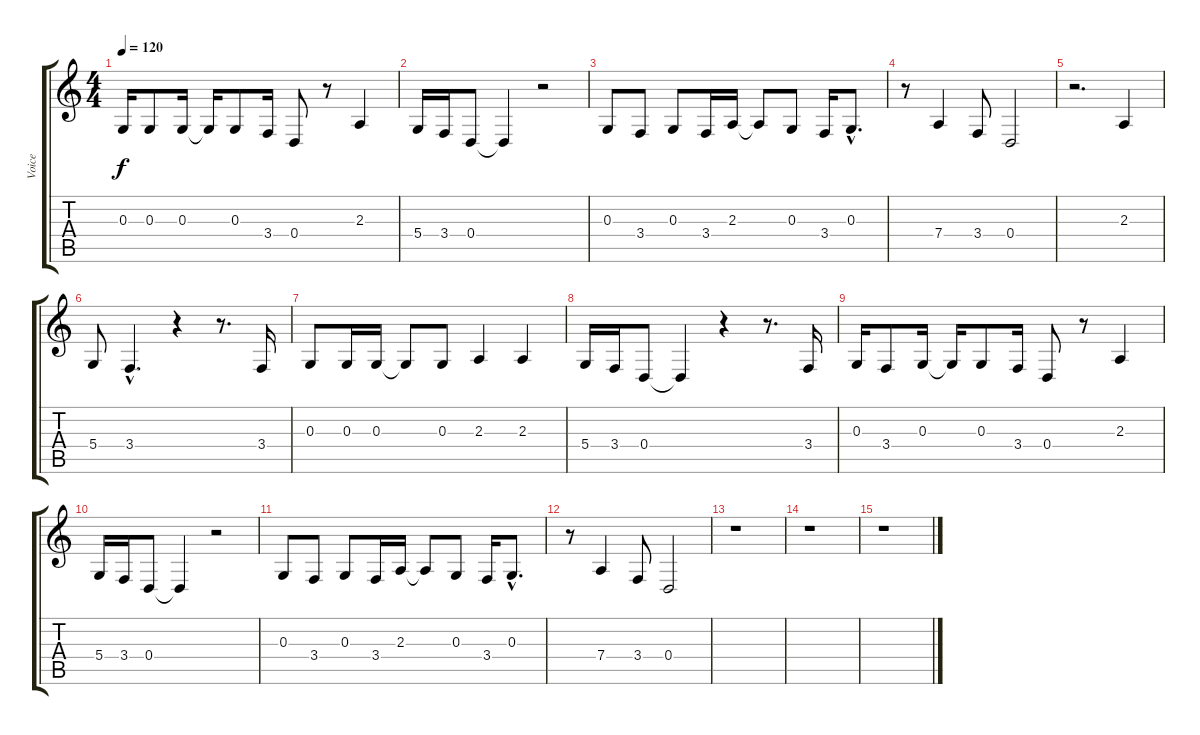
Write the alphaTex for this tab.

\track ("Voice" "Voice") {instrument lead2sawtooth}
\staff {score tabs}
\tuning (E4 B3 G3 D3 A2 E2) {hide}
\ts (4 4)
\tempo 120
\clef g2
\ks c
0.3.16{dy f} 0.3.8 0.3.16 0.3{t}.16 0.3.8 3.4.16 0.4.8 r.8 2.3.4 |
5.4.16 3.4.16 0.4.8 0.4{t}.4 r.2 |
0.3.8 3.4.8 0.3.8 3.4.16 2.3.16 2.3{t}.8 0.3.8 3.4.16 0.3{hac}.8{d} |
r.8 7.4.4 3.4.8 0.4.2 |
r.2{d} 2.3.4 |
5.4.8 3.4{hac}.4{d} r.4 r.8{d} 3.4.16 |
0.3.8 0.3.16 0.3.16 0.3{t}.8 0.3.8 2.3.4 2.3.4 |
5.4.16 3.4.16 0.4.8 0.4{t}.4 r.4 r.8{d} 3.4.16 |
0.3.16 3.4.8 0.3.16 0.3{t}.16 0.3.8 3.4.16 0.4.8 r.8 2.3.4 |
5.4.16 3.4.16 0.4.8 0.4{t}.4 r.2 |
0.3.8 3.4.8 0.3.8 3.4.16 2.3.16 2.3{t}.8 0.3.8 3.4.16 0.3{hac}.8{d} |
r.8 7.4.4 3.4.8 0.4.2 |
r.1 |
r.1 |
r.1
